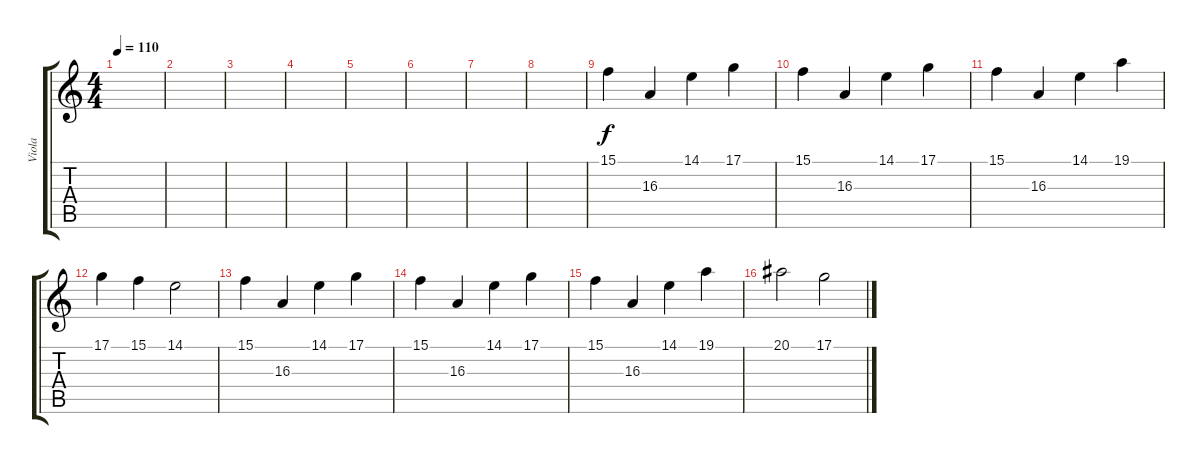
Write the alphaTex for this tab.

\track ("Viola" "Viola") {instrument viola}
\staff {score tabs}
\tuning (D4 A3 F3 C3 G2 D2) {hide}
\ts (4 4)
\tempo 110
\clef g2
\ks c
|
|
|
|
|
|
|
|
15.1.4 16.3.4 14.1.4 17.1.4 |
15.1.4 16.3.4 14.1.4 17.1.4 |
15.1.4 16.3.4 14.1.4 19.1.4 |
17.1.4 15.1.4 14.1.2 |
15.1.4 16.3.4 14.1.4 17.1.4 |
15.1.4 16.3.4 14.1.4 17.1.4 |
15.1.4 16.3.4 14.1.4 19.1.4 |
20.1.2 17.1.2
